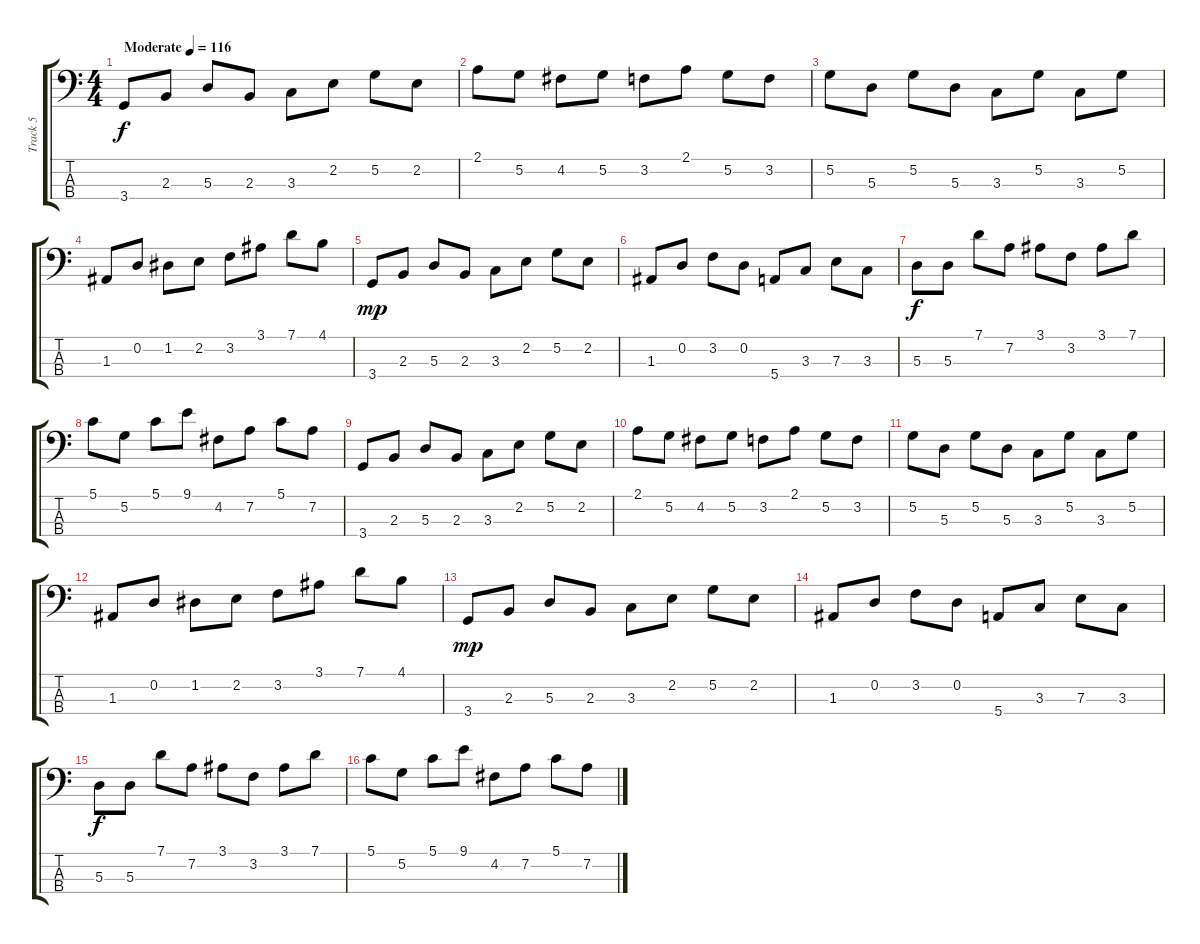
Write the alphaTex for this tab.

\track ("Track 5" "Track 5") {instrument fretlessbass}
\staff {score tabs}
\tuning (G2 D2 A1 E1) {hide}
\ts (4 4)
\tempo (116 "Moderate")
\clef f4
\ks c
3.4.8{dy f instrument fretlessbass} 2.3.8 5.3.8 2.3.8 3.3.8 2.2.8 5.2.8 2.2.8 |
2.1.8 5.2.8 4.2.8 5.2.8 3.2.8 2.1.8 5.2.8 3.2.8 |
5.2.8 5.3.8 5.2.8 5.3.8 3.3.8 5.2.8 3.3.8 5.2.8 |
1.3.8 0.2.8 1.2.8 2.2.8 3.2.8 3.1.8 7.1.8 4.1.8 |
3.4.8{dy mp} 2.3.8 5.3.8 2.3.8 3.3.8 2.2.8 5.2.8 2.2.8 |
1.3.8 0.2.8 3.2.8 0.2.8 5.4.8 3.3.8 7.3.8 3.3.8 |
5.3.8{dy f} 5.3.8 7.1.8 7.2.8 3.1.8 3.2.8 3.1.8 7.1.8 |
5.1.8 5.2.8 5.1.8 9.1.8 4.2.8 7.2.8 5.1.8 7.2.8 |
3.4.8 2.3.8 5.3.8 2.3.8 3.3.8 2.2.8 5.2.8 2.2.8 |
2.1.8 5.2.8 4.2.8 5.2.8 3.2.8 2.1.8 5.2.8 3.2.8 |
5.2.8 5.3.8 5.2.8 5.3.8 3.3.8 5.2.8 3.3.8 5.2.8 |
1.3.8 0.2.8 1.2.8 2.2.8 3.2.8 3.1.8 7.1.8 4.1.8 |
3.4.8{dy mp} 2.3.8 5.3.8 2.3.8 3.3.8 2.2.8 5.2.8 2.2.8 |
1.3.8 0.2.8 3.2.8 0.2.8 5.4.8 3.3.8 7.3.8 3.3.8 |
5.3.8{dy f} 5.3.8 7.1.8 7.2.8 3.1.8 3.2.8 3.1.8 7.1.8 |
5.1.8 5.2.8 5.1.8 9.1.8 4.2.8 7.2.8 5.1.8 7.2.8
